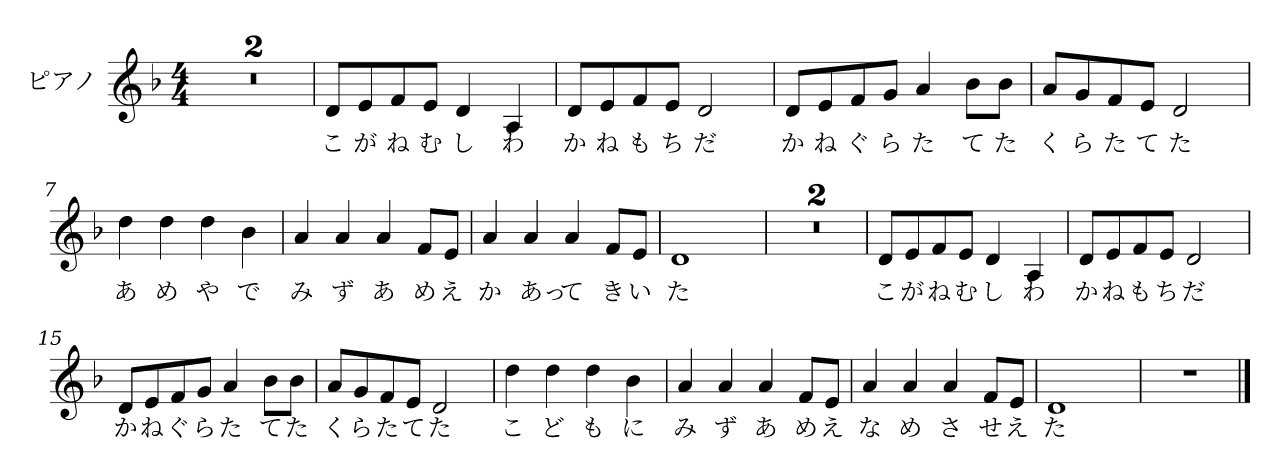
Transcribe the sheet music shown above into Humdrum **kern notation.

**kern	**text
*part1	*part1
*staff1	*staff1
*I"ピアノ	*
*clefG2	*
*k[b-]	*
*M4/4	*
*MM116	*
=1	=1
1r	.
=2	=2
1r	.
=3	=3
!	!LO:LY:b
8d/L	こ
!	!LO:LY:b
8e/	が
!	!LO:LY:b
8f/	ね
!	!LO:LY:b
8e/J	む
!	!LO:LY:b
4d/	し
!	!LO:LY:b
4A/	わ
=4	=4
!	!LO:LY:b
8d/L	か
!	!LO:LY:b
8e/	ね
!	!LO:LY:b
8f/	も
!	!LO:LY:b
8e/J	ち
!	!LO:LY:b
2d/	だ
=5	=5
!	!LO:LY:b
8d/L	か
!	!LO:LY:b
8e/	ね
!	!LO:LY:b
8f/	ぐ
!	!LO:LY:b
8g/J	ら
!	!LO:LY:b
4a/	た
!	!LO:LY:b
8b-\L	て
!	!LO:LY:b
8b-\J	た
=6	=6
!	!LO:LY:b
8a/L	く
!	!LO:LY:b
8g/	ら
!	!LO:LY:b
8f/	た
!	!LO:LY:b
8e/J	て
!	!LO:LY:b
2d/	た
=7	=7
!	!LO:LY:b
4dd\	あ
!	!LO:LY:b
4dd\	め
!	!LO:LY:b
4dd\	や
!	!LO:LY:b
4b-\	で
=8	=8
!	!LO:LY:b
4a/	み
!	!LO:LY:b
4a/	ず
!	!LO:LY:b
4a/	あ
!	!LO:LY:b
8f/L	め
!	!LO:LY:b
8e/J	え
!!LO:LB:g=z
=9	=9
!	!LO:LY:b
4a/	か
!	!LO:LY:b
4a/	あっ
!	!LO:LY:b
4a/	て
!	!LO:LY:b
8f/L	き
!	!LO:LY:b
8e/J	い
=10	=10
!	!LO:LY:b
1d	た
=11	=11
1r	.
=12	=12
1r	.
=13	=13
!	!LO:LY:b
8d/L	こ
!	!LO:LY:b
8e/	が
!	!LO:LY:b
8f/	ね
!	!LO:LY:b
8e/J	む
!	!LO:LY:b
4d/	し
!	!LO:LY:b
4A/	わ
=14	=14
!	!LO:LY:b
8d/L	か
!	!LO:LY:b
8e/	ね
!	!LO:LY:b
8f/	も
!	!LO:LY:b
8e/J	ち
!	!LO:LY:b
2d/	だ
=15	=15
!	!LO:LY:b
8d/L	か
!	!LO:LY:b
8e/	ね
!	!LO:LY:b
8f/	ぐ
!	!LO:LY:b
8g/J	ら
!	!LO:LY:b
4a/	た
!	!LO:LY:b
8b-\L	て
!	!LO:LY:b
8b-\J	た
=16	=16
!	!LO:LY:b
8a/L	く
!	!LO:LY:b
8g/	ら
!	!LO:LY:b
8f/	た
!	!LO:LY:b
8e/J	て
!	!LO:LY:b
2d/	た
=17	=17
!	!LO:LY:b
4dd\	こ
!	!LO:LY:b
4dd\	ど
!	!LO:LY:b
4dd\	も
!	!LO:LY:b
4b-\	に
!!LO:LB:g=z
=18	=18
!	!LO:LY:b
4a/	み
!	!LO:LY:b
4a/	ず
!	!LO:LY:b
4a/	あ
!	!LO:LY:b
8f/L	め
!	!LO:LY:b
8e/J	え
=19	=19
!	!LO:LY:b
4a/	な
!	!LO:LY:b
4a/	め
!	!LO:LY:b
4a/	さ
!	!LO:LY:b
8f/L	せ
!	!LO:LY:b
8e/J	え
=20	=20
!	!LO:LY:b
1d	た
=21	=21
1r	.
==	==
*-	*-
